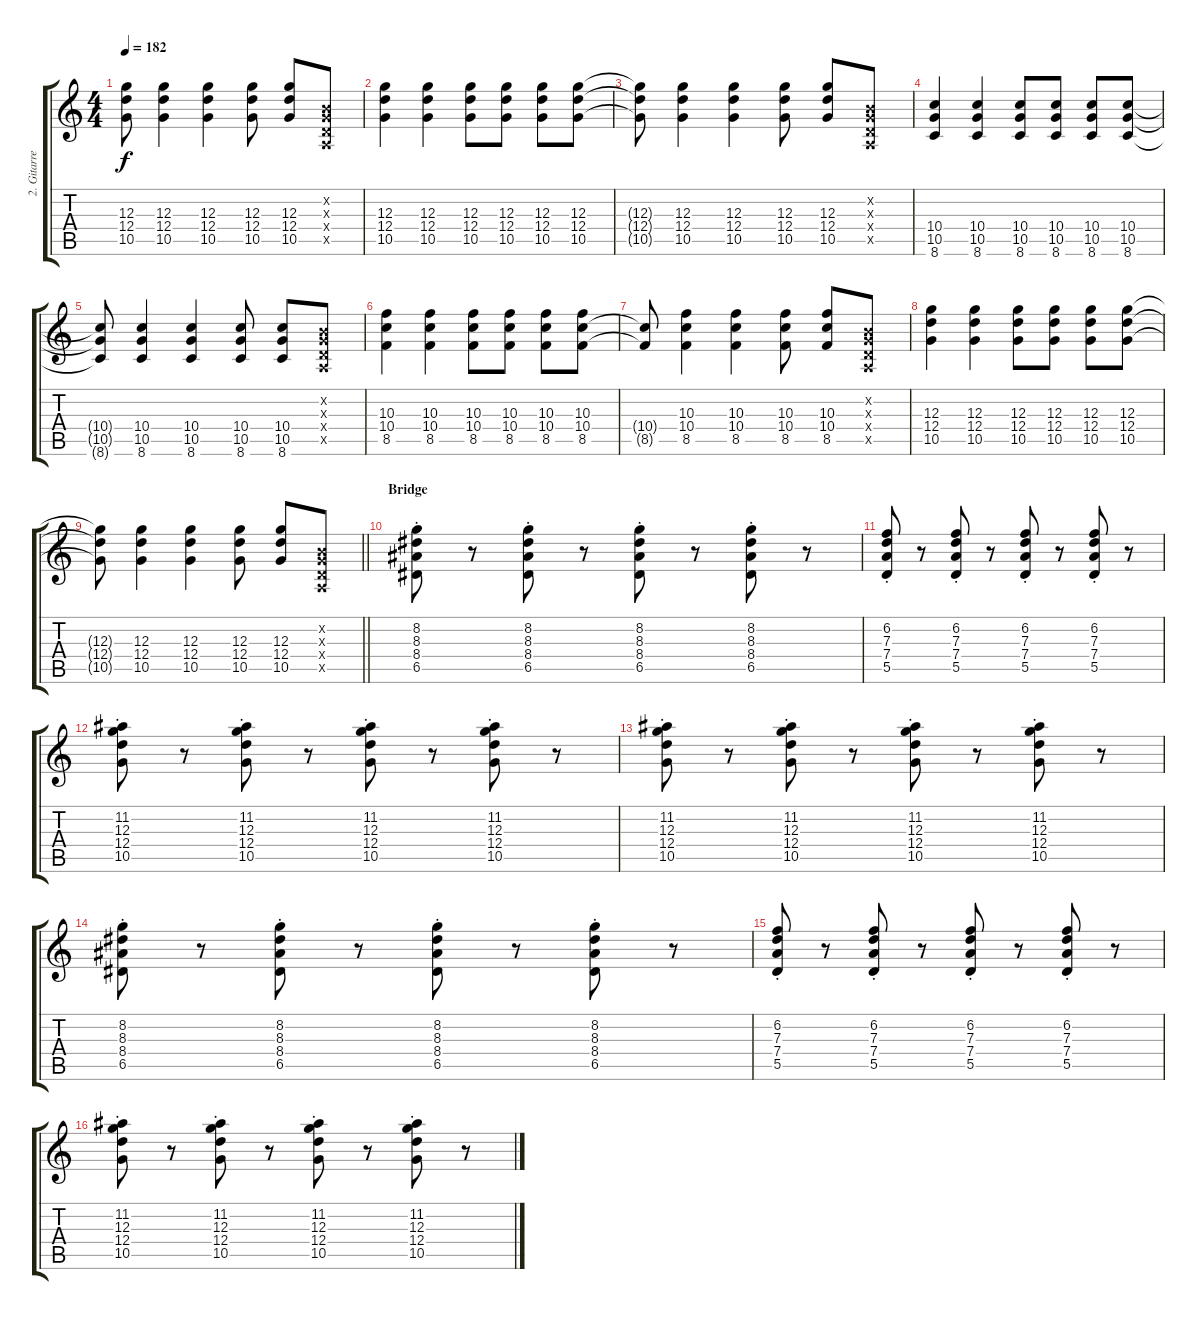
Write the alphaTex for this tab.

\track ("2. Gitarre" "2. Gitarre") {instrument distortionguitar}
\staff {score tabs}
\tuning (E4 B3 G3 D3 A2 E2) {hide}
\ts (4 4)
\tempo 182
\clef g2
\ks c
(12.3{t} 12.4{t} 10.5{t}).8{dy f} (12.3 12.4 10.5).4 (12.3 12.4 10.5).4 (12.3 12.4 10.5).8 (12.3 12.4 10.5).8 (0.2{x} 0.3{x} 0.4{x} 0.5{x}).8 |
(12.3 12.4 10.5).4 (12.3 12.4 10.5).4 (12.3 12.4 10.5).8 (12.3 12.4 10.5).8 (12.3 12.4 10.5).8 (12.3 12.4 10.5).8 |
(12.3{t} 12.4{t} 10.5{t}).8 (12.3 12.4 10.5).4 (12.3 12.4 10.5).4 (12.3 12.4 10.5).8 (12.3 12.4 10.5).8 (0.2{x} 0.3{x} 0.4{x} 0.5{x}).8 |
(10.4 10.5 8.6).4 (10.4 10.5 8.6).4 (10.4 10.5 8.6).8 (10.4 10.5 8.6).8 (10.4 10.5 8.6).8 (10.4 10.5 8.6).8 |
(10.4{t} 10.5{t} 8.6{t}).8 (10.4 10.5 8.6).4 (10.4 10.5 8.6).4 (10.4 10.5 8.6).8 (10.4 10.5 8.6).8 (0.2{x} 0.3{x} 0.4{x} 0.5{x}).8 |
(10.3 10.4 8.5).4 (10.3 10.4 8.5).4 (10.3 10.4 8.5).8 (10.3 10.4 8.5).8 (10.3 10.4 8.5).8 (10.3 10.4 8.5).8 |
(10.4{t} 8.5{t}).8 (10.3 10.4 8.5).4 (10.3 10.4 8.5).4 (10.3 10.4 8.5).8 (10.3 10.4 8.5).8 (0.2{x} 0.3{x} 0.4{x} 0.5{x}).8 |
(12.3 12.4 10.5).4 (12.3 12.4 10.5).4 (12.3 12.4 10.5).8 (12.3 12.4 10.5).8 (12.3 12.4 10.5).8 (12.3 12.4 10.5).8 |
\barLineRight lightlight
(12.3{t} 12.4{t} 10.5{t}).8 (12.3 12.4 10.5).4 (12.3 12.4 10.5).4 (12.3 12.4 10.5).8 (12.3 12.4 10.5).8 (0.2{x} 0.3{x} 0.4{x} 0.5{x}).8 |
\section ("" "Bridge")
(8.2 8.3 8.4 6.5{st}).8 r.8 (8.2 8.3 8.4 6.5{st}).8 r.8 (8.2 8.3 8.4 6.5{st}).8 r.8 (8.2 8.3 8.4 6.5{st}).8 r.8 |
(6.2 7.3 7.4 5.5{st}).8 r.8 (6.2 7.3 7.4 5.5{st}).8 r.8 (6.2 7.3 7.4 5.5{st}).8 r.8 (6.2 7.3 7.4 5.5{st}).8 r.8 |
(11.2{st} 12.3 12.4 10.5).8 r.8 (11.2{st} 12.3 12.4 10.5).8 r.8 (11.2{st} 12.3 12.4 10.5).8 r.8 (11.2{st} 12.3 12.4 10.5).8 r.8 |
(11.2{st} 12.3 12.4 10.5).8 r.8 (11.2{st} 12.3 12.4 10.5).8 r.8 (11.2{st} 12.3 12.4 10.5).8 r.8 (11.2{st} 12.3 12.4 10.5).8 r.8 |
(8.2 8.3 8.4 6.5{st}).8 r.8 (8.2 8.3 8.4 6.5{st}).8 r.8 (8.2 8.3 8.4 6.5{st}).8 r.8 (8.2 8.3 8.4 6.5{st}).8 r.8 |
(6.2 7.3 7.4 5.5{st}).8 r.8 (6.2 7.3 7.4 5.5{st}).8 r.8 (6.2 7.3 7.4 5.5{st}).8 r.8 (6.2 7.3 7.4 5.5{st}).8 r.8 |
(11.2{st} 12.3 12.4 10.5).8 r.8 (11.2{st} 12.3 12.4 10.5).8 r.8 (11.2{st} 12.3 12.4 10.5).8 r.8 (11.2{st} 12.3 12.4 10.5).8 r.8
